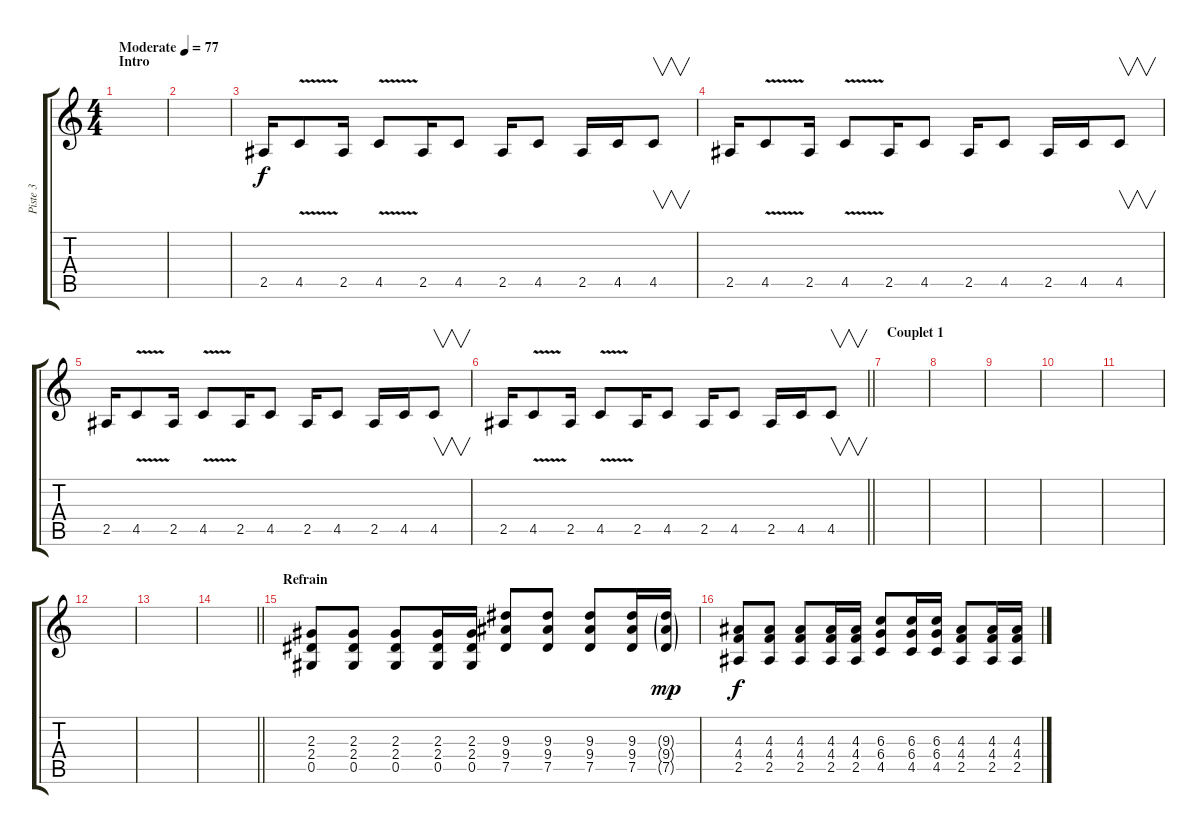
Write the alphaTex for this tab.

\track ("Piste 3" "Piste 3") {instrument overdrivenguitar}
\staff {score tabs}
\tuning (Eb4 Bb3 Gb3 Db3 Ab2 Eb2) {hide}
\ts (4 4)
\section ("" "Intro")
\tempo (77 "Moderate")
\clef g2
\ks c
|
|
2.5.16 4.5{v}.8 2.5.16 4.5{v}.8 2.5.16 4.5.8 2.5.16 4.5.8 2.5.16 4.5.16 4.5.8{v} |
2.5.16 4.5{v}.8 2.5.16 4.5{v}.8 2.5.16 4.5.8 2.5.16 4.5.8 2.5.16 4.5.16 4.5.8{v} |
2.5.16 4.5{v}.8 2.5.16 4.5{v}.8 2.5.16 4.5.8 2.5.16 4.5.8 2.5.16 4.5.16 4.5.8{v} |
\barLineRight lightlight
2.5.16 4.5{v}.8 2.5.16 4.5{v}.8 2.5.16 4.5.8 2.5.16 4.5.8 2.5.16 4.5.16 4.5.8{v} |
\section ("" "Couplet 1")
|
|
|
|
|
|
|
\barLineRight lightlight
|
\section ("" "Refrain")
(2.3 2.4 0.5).8 (2.3 2.4 0.5).8 (2.3 2.4 0.5).8 (2.3 2.4 0.5).16 (2.3 2.4 0.5).16 (9.3 9.4 7.5).8 (9.3 9.4 7.5).8 (9.3 9.4 7.5).8 (9.3 9.4 7.5).16 (9.3{g} 9.4{g} 7.5{g}).16{dy mp} |
(4.3 4.4 2.5).8{dy f} (4.3 4.4 2.5).8 (4.3 4.4 2.5).8 (4.3 4.4 2.5).16 (4.3 4.4 2.5).16 (6.3 6.4 4.5).8 (6.3 6.4 4.5).16 (6.3 6.4 4.5).16 (4.3 4.4 2.5).8 (4.3 4.4 2.5).16 (4.3 4.4 2.5).16
